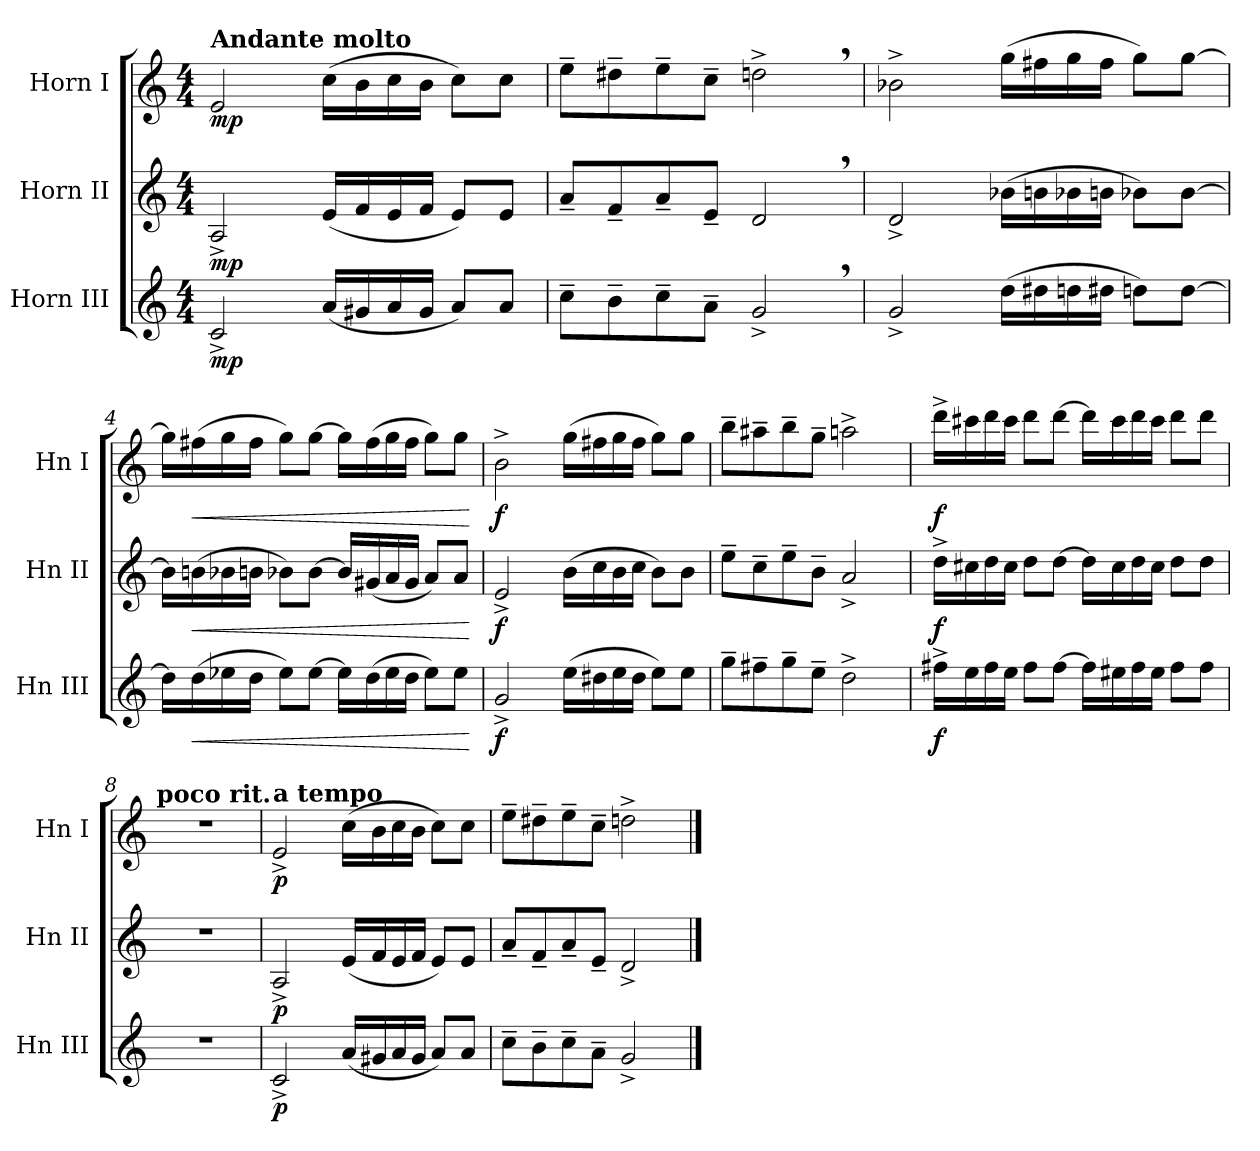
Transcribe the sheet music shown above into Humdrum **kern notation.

**kern	**dynam	**kern	**dynam	**kern	**dynam
*part3	*part3	*part2	*part2	*part1	*part1
*staff3	*staff3	*staff2	*staff2	*staff1	*staff1
*I"Horn III	*	*I"Horn II	*	*I"Horn I	*
*I'Hn III	*	*I'Hn II	*	*I'Hn I	*
*clefG2	*	*clefG2	*	*clefG2	*
*ITrd4c7	*	*ITrd4c7	*	*ITrd4c7	*
*k[b-]	*	*k[b-]	*	*k[b-]	*
*M4/4	*	*M4/4	*	*M4/4	*
*MM66	*	*MM66	*	*MM66	*
=1	=1	=1	=1	=1	=1
!	!	!	!	!LO:TX:a:B:t=Andante molto	!
!	!LO:DY:b	!	!LO:DY:b	!	!LO:DY:b
2F^/	mp	2D^/	mp	2A/	mp
(16d/LL	.	(16A/LL	.	(16f\LL	.
16c#X/	.	16B-/	.	16e\	.
16d/	.	16A/	.	16f\	.
16c#/JJ	.	16B-/JJ	.	16e\JJ	.
8d/L)	.	8A/L)	.	8f\L)	.
8d/J	.	8A/J	.	8f\J	.
=2	=2	=2	=2	=2	=2
8f~\L	.	8d~/L	.	8a~\L	.
8e~\	.	8B-~/	.	8g#X~\	.
8f~\	.	8d~/	.	8a~\	.
8d~\J	.	8A~/J	.	8f~\J	.
2c^,/	.	2G,/	.	2gn^,\	.
=3	=3	=3	=3	=3	=3
2c^/	.	2G^/	.	2e-X^\	.
(16g\LL	.	(16e-X\LL	.	(16cc\LL	.
16g#X\	.	16en\	.	16bn\	.
16gn\	.	16e-X\	.	16cc\	.
16g#X\JJ	.	16en\JJ	.	16b\JJ	.
8gn\L)	.	8e-X\L)	.	8cc\L)	.
[8g\J	.	[8e-\J	.	[8cc\J	.
!!LO:LB:g=z
=4	=4	=4	=4	=4	=4
16g\LL]	.	16e-\LL]	.	16cc\LL]	.
!	!LO:HP:b	!	!LO:HP:b	!	!LO:HP:b
(16g\	<	(16en\	<	(16bn\	<
16a-X\	.	16e-X\	.	16cc\	.
16g\JJ	.	16en\JJ	.	16b\JJ	.
8a-\L)	.	8e-X\L)	.	8cc\L)	.
[8a-\J	.	[8e-\J	.	[8cc\J	.
16a-\LL]	.	16e-/LL]	.	16cc\LL]	.
(16g\	.	(16c#X/	.	(16b\	.
16a-\	.	16d/	.	16cc\	.
16g\JJ	.	16c#/JJ	.	16b\JJ	.
8a-\L)	.	8d/L)	.	8cc\L)	.
8a-\J	.	8d/J	.	8cc\J	.
.	[	.	[	.	[
=5	=5	=5	=5	=5	=5
!	!LO:DY:b	!	!LO:DY:b	!	!LO:DY:b
2c^/	f	2A^/	f	2e^\	f
(16a\LL	.	(16e\LL	.	(16cc\LL	.
16g#X\	.	16f\	.	16bn\	.
16a\	.	16e\	.	16cc\	.
16g#\JJ	.	16f\JJ	.	16b\JJ	.
8a\L)	.	8e\L)	.	8cc\L)	.
8a\J	.	8e\J	.	8cc\J	.
=6	=6	=6	=6	=6	=6
8cc~\L	.	8a~\L	.	8ee~\L	.
8bn~\	.	8f~\	.	8dd#X~\	.
8cc~\	.	8a~\	.	8ee~\	.
8a~\J	.	8e~\J	.	8cc~\J	.
2g^\	.	2d^/	.	2ddn^\	.
!!LO:LB:g=z
=7	=7	=7	=7	=7	=7
!	!LO:DY:b	!	!LO:DY:b	!	!LO:DY:b
16bn^\LL	f	16g^\LL	f	16gg^\LL	f
16a\	.	16f#X\	.	16ff#X\	.
16b\	.	16g\	.	16gg\	.
16a\JJ	.	16f#\JJ	.	16ff#\JJ	.
8b\L	.	8g\L	.	8gg\L	.
[8b\J	.	[8g\J	.	[8gg\J	.
16b\LL]	.	16g\LL]	.	16gg\LL]	.
16a#X\	.	16f#\	.	16ff#\	.
16b\	.	16g\	.	16gg\	.
16a#\JJ	.	16f#\JJ	.	16ff#\JJ	.
8b\L	.	8g\L	.	8gg\L	.
8b\J	.	8g\J	.	8gg\J	.
=8	=8	=8	=8	=8	=8
!	!	!	!	!LO:TX:a:B:t=poco rit.	!
1r	.	1r	.	1r	.
=9	=9	=9	=9	=9	=9
!	!	!	!	!LO:TX:a:B:t=a tempo	!
!	!LO:DY:b	!	!LO:DY:b	!	!LO:DY:b
2F^/	p	2D^/	p	2A^/	p
(16d/LL	.	(16A/LL	.	(16f\LL	.
16c#X/	.	16B-/	.	16e\	.
16d/	.	16A/	.	16f\	.
16c#/JJ	.	16B-/JJ	.	16e\JJ	.
8d/L)	.	8A/L)	.	8f\L)	.
8d/J	.	8A/J	.	8f\J	.
=10	=10	=10	=10	=10	=10
8f~\L	.	8d~/L	.	8a~\L	.
8e~\	.	8B-~/	.	8g#X~\	.
8f~\	.	8d~/	.	8a~\	.
8d~\J	.	8A~/J	.	8f~\J	.
2c^/	.	2G^/	.	2gn^\	.
==	==	==	==	==	==
*-	*-	*-	*-	*-	*-
